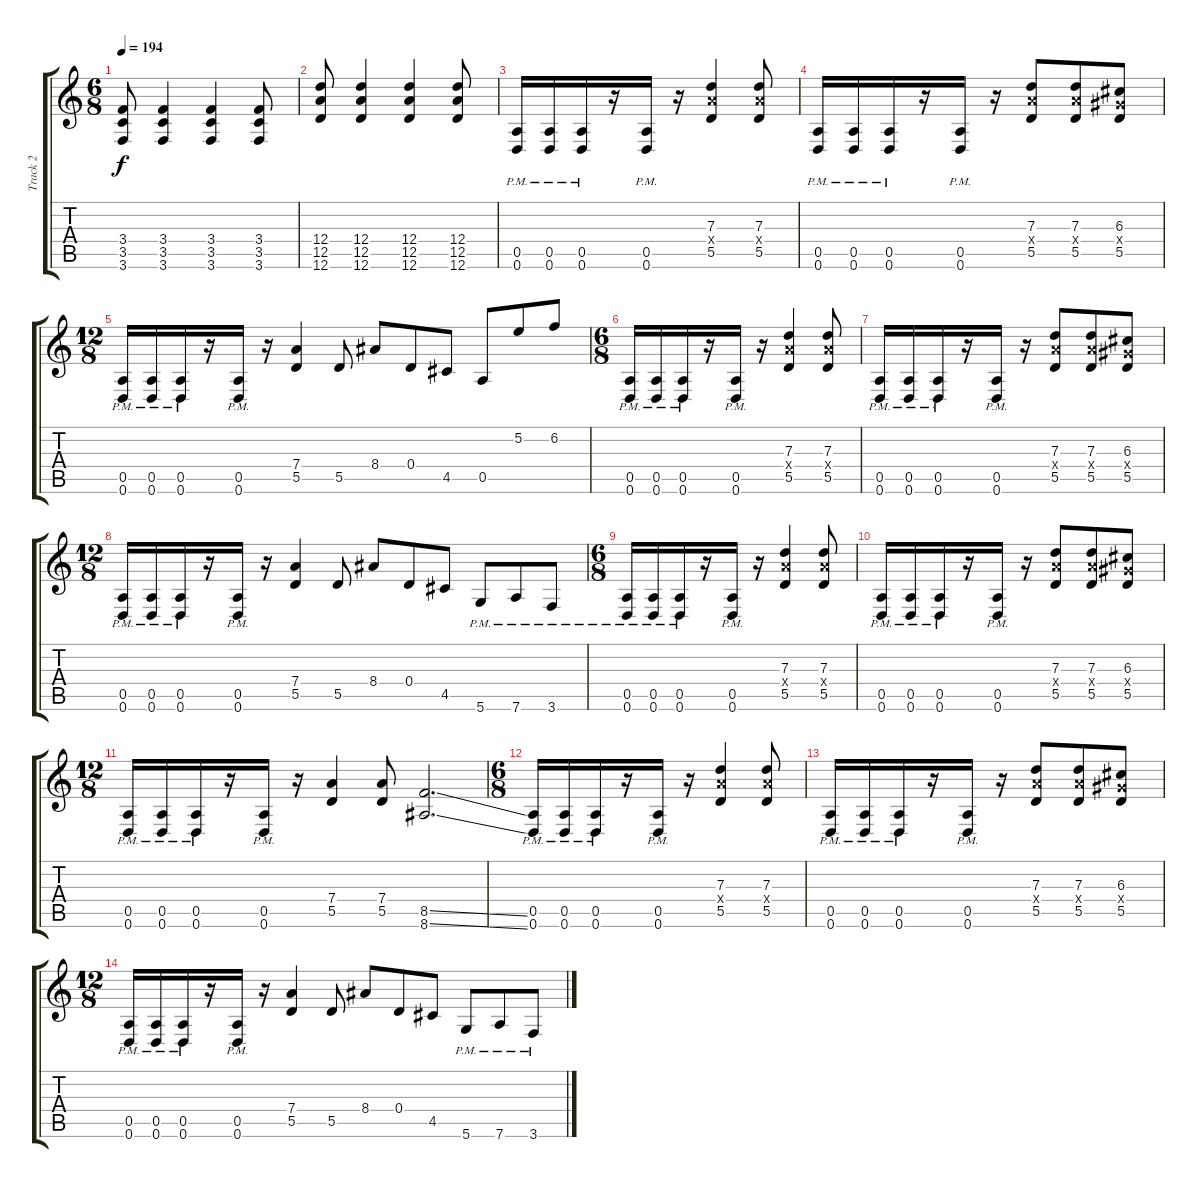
\track ("Track 2" "Track 2") {instrument distortionguitar}
\staff {score tabs}
\tuning (E4 B3 G3 D3 A2 D2) {hide}
\ts (6 8)
\tempo 194
\clef g2
\ks c
(3.4 3.5 3.6).8{dy f} (3.4 3.5 3.6).4 (3.4 3.5 3.6).4 (3.4 3.5 3.6).8 |
(12.4 12.5 12.6).8 (12.4 12.5 12.6).4 (12.4 12.5 12.6).4 (12.4 12.5 12.6).8 |
(0.5{pm} 0.6{pm}).16 (0.5{pm} 0.6{pm}).16 (0.5{pm} 0.6{pm}).16 r.16 (0.5 0.6{pm}).16 r.16 (7.3 7.4{x} 5.5).4 (7.3 7.4{x} 5.5).8 |
(0.5{pm} 0.6{pm}).16 (0.5{pm} 0.6{pm}).16 (0.5{pm} 0.6{pm}).16 r.16 (0.5 0.6{pm}).16 r.16 (7.3 7.4{x} 5.5).8 (7.3 7.4{x} 5.5).8 (6.3 6.4{x} 5.5).8 |
\ts (12 8)
(0.5{pm} 0.6{pm}).16 (0.5{pm} 0.6{pm}).16 (0.5{pm} 0.6{pm}).16 r.16 (0.5 0.6{pm}).16 r.16 (7.4 5.5).4 5.5.8 8.4.8 0.4.8 4.5.8 0.5.8 5.2.8 6.2.8 |
\ts (6 8)
(0.5{pm} 0.6{pm}).16 (0.5{pm} 0.6{pm}).16 (0.5{pm} 0.6{pm}).16 r.16 (0.5 0.6{pm}).16 r.16 (7.3 7.4{x} 5.5).4 (7.3 7.4{x} 5.5).8 |
(0.5{pm} 0.6{pm}).16 (0.5{pm} 0.6{pm}).16 (0.5{pm} 0.6{pm}).16 r.16 (0.5 0.6{pm}).16 r.16 (7.3 7.4{x} 5.5).8 (7.3 7.4{x} 5.5).8 (6.3 6.4{x} 5.5).8 |
\ts (12 8)
(0.5{pm} 0.6{pm}).16 (0.5{pm} 0.6{pm}).16 (0.5{pm} 0.6{pm}).16 r.16 (0.5 0.6{pm}).16 r.16 (7.4 5.5).4 5.5.8 8.4.8 0.4.8 4.5.8 5.6{pm}.8 7.6{pm}.8 3.6{pm}.8 |
\ts (6 8)
(0.5{pm} 0.6{pm}).16 (0.5{pm} 0.6{pm}).16 (0.5{pm} 0.6{pm}).16 r.16 (0.5 0.6{pm}).16 r.16 (7.3 7.4{x} 5.5).4 (7.3 7.4{x} 5.5).8 |
(0.5{pm} 0.6{pm}).16 (0.5{pm} 0.6{pm}).16 (0.5{pm} 0.6{pm}).16 r.16 (0.5 0.6{pm}).16 r.16 (7.3 7.4{x} 5.5).8 (7.3 7.4{x} 5.5).8 (6.3 6.4{x} 5.5).8 |
\ts (12 8)
(0.5{pm} 0.6{pm}).16 (0.5{pm} 0.6{pm}).16 (0.5{pm} 0.6{pm}).16 r.16 (0.5 0.6{pm}).16 r.16 (7.4 5.5).4 (7.4 5.5).8 (8.5{ss} 8.6{ss}).2{d} |
\ts (6 8)
(0.5{pm} 0.6{pm}).16 (0.5{pm} 0.6{pm}).16 (0.5{pm} 0.6{pm}).16 r.16 (0.5 0.6{pm}).16 r.16 (7.3 7.4{x} 5.5).4 (7.3 7.4{x} 5.5).8 |
(0.5{pm} 0.6{pm}).16 (0.5{pm} 0.6{pm}).16 (0.5{pm} 0.6{pm}).16 r.16 (0.5 0.6{pm}).16 r.16 (7.3 7.4{x} 5.5).8 (7.3 7.4{x} 5.5).8 (6.3 6.4{x} 5.5).8 |
\ts (12 8)
(0.5{pm} 0.6{pm}).16 (0.5{pm} 0.6{pm}).16 (0.5{pm} 0.6{pm}).16 r.16 (0.5 0.6{pm}).16 r.16 (7.4 5.5).4 5.5.8 8.4.8 0.4.8 4.5.8 5.6{pm}.8 7.6{pm}.8 3.6{pm}.8
